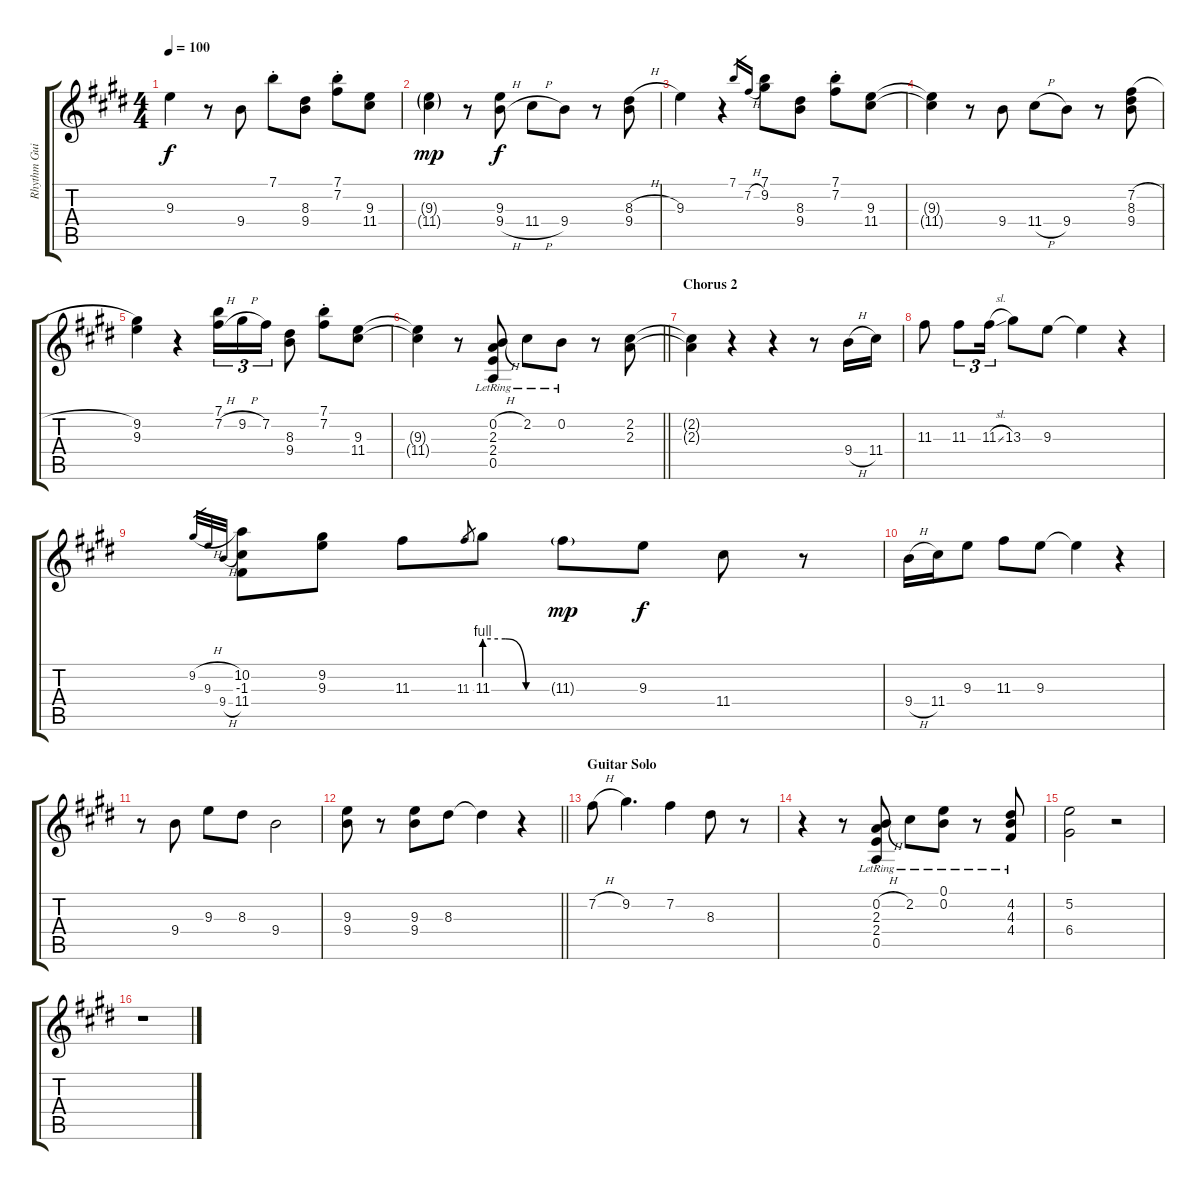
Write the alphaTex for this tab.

\track ("Rhythm Guitar II (Ronie)" "Rhythm Gui") {instrument electricguitarjazz}
\staff {score tabs}
\tuning (E4 B3 G3 D3 A2 E2) {hide}
\ts (4 4)
\tempo 100
\clef g2
\ks e
9.3.4{dy f} r.8 9.4.8 7.1{st}.8 (8.3 9.4).8 (7.1{st} 7.2{st}).8 (9.3 11.4).8 |
\ks c#minor
(9.3{g} 11.4{g}).4{dy mp} r.8 (9.3 9.4{h}).8{dy f} 11.4{h}.8 9.4.8 r.8 (8.3{h} 9.4).8 |
\ks e
9.3.4 r.4 7.1.16{gr} 7.2{h}.16{gr} (7.1 9.2).8 (8.3 9.4).8 (7.1{st} 7.2{st}).8 (9.3 11.4).8 |
\ks c#minor
(9.3{t} 11.4{t}).4 r.8 9.4.8 11.4{h}.8 9.4.8 r.8 (7.2{h} 8.3 9.4).8 |
\ks e
(9.2 9.3).4 r.4 (7.1 7.2{h}).16{tu (3 2)} 9.2{h}.16{tu (3 2)} 7.2.16{tu (3 2)} (8.3 9.4).8 (7.1{st} 7.2{st}).8 (9.3 11.4).8 |
\barLineRight lightlight
\ks c#minor
(9.3{t} 11.4{t}).4 r.8 (0.2{h lr} 2.3{lr} 2.4{lr} 0.5{lr}).8 2.2{lr}.8 0.2{lr}.8 r.8 (2.2 2.3).8 |
\section ("" "Chorus 2")
\ks e
(2.2{t} 2.3{t}).4 r.4 r.4 r.8 9.4{h}.16 11.4.16 |
\ks c#minor
11.3.8 11.3.8{tu (3 2)} 11.3{sl}.16{tu (3 2)} 13.3.8 9.3.8 9.3{t}.4 r.4 |
\ks e
9.2{h}.32{gr} 9.3.32{gr} 9.4{h}.32{gr} (10.2 -1.3 11.4).8 (9.2 9.3).8 11.3.8 11.3.8{gr} 11.3{be (custom 0 4 20 4 40 0 60 0)}.8 11.3{g}.8{dy mp} 9.3.8{dy f} 11.4.8 r.8 |
\ks c#minor
9.4{h}.16 11.4.16 9.3.8 11.3.8 9.3.8 9.3{t}.4 r.4 |
r.8 9.4.8 9.3.8 8.3.8 9.4.2 |
\barLineRight lightlight
\ks e
(9.3 9.4).8 r.8 (9.3 9.4).8 8.3.8 8.3{t}.4 r.4 |
\section ("" "Guitar Solo")
\ks c#minor
7.2{h}.8 9.2.4{d} 7.2.4 8.3.8 r.8 |
r.4 r.8 (0.2{h lr} 2.3{lr} 2.4{lr} 0.5{lr}).8 2.2{lr}.8 (0.1{lr} 0.2{lr}).8 r.8 (4.2{lr} 4.3{lr} 4.4{lr}).8 |
(5.2 6.4).2 r.2 |
r.1
